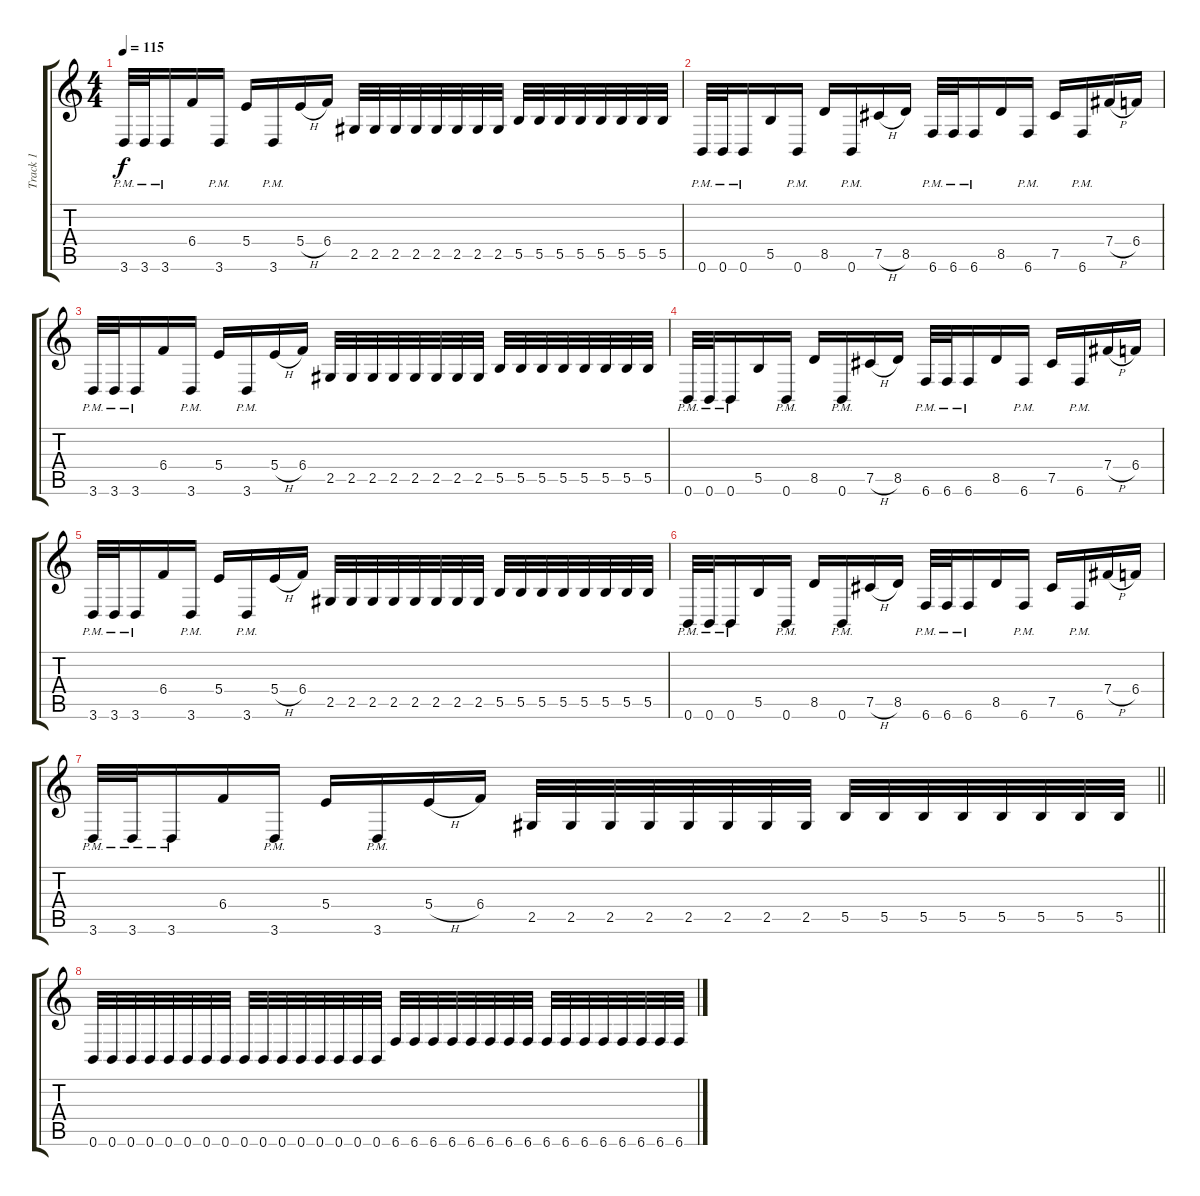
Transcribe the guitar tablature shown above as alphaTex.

\track ("Track 1" "Track 1") {instrument distortionguitar}
\staff {score tabs}
\tuning (Db4 Ab3 E3 B2 Gb2 B1) {hide}
\ts (4 4)
\tempo 115
\clef g2
\ks c
3.6{pm}.32{dy f} 3.6{pm}.32 3.6{pm}.16 6.4.16 3.6{pm}.16 5.4.16 3.6{pm}.16 5.4{h}.16 6.4.16 2.5.32 2.5.32 2.5.32 2.5.32 2.5.32 2.5.32 2.5.32 2.5.32 5.5.32 5.5.32 5.5.32 5.5.32 5.5.32 5.5.32 5.5.32 5.5.32 |
0.6{pm}.32 0.6{pm}.32 0.6{pm}.16 5.5.16 0.6{pm}.16 8.5.16 0.6{pm}.16 7.5{h}.16 8.5.16 6.6{pm}.32 6.6{pm}.32 6.6{pm}.16 8.5.16 6.6{pm}.16 7.5.16 6.6{pm}.16 7.4{h}.16 6.4.16 |
3.6{pm}.32 3.6{pm}.32 3.6{pm}.16 6.4.16 3.6{pm}.16 5.4.16 3.6{pm}.16 5.4{h}.16 6.4.16 2.5.32 2.5.32 2.5.32 2.5.32 2.5.32 2.5.32 2.5.32 2.5.32 5.5.32 5.5.32 5.5.32 5.5.32 5.5.32 5.5.32 5.5.32 5.5.32 |
0.6{pm}.32 0.6{pm}.32 0.6{pm}.16 5.5.16 0.6{pm}.16 8.5.16 0.6{pm}.16 7.5{h}.16 8.5.16 6.6{pm}.32 6.6{pm}.32 6.6{pm}.16 8.5.16 6.6{pm}.16 7.5.16 6.6{pm}.16 7.4{h}.16 6.4.16 |
3.6{pm}.32 3.6{pm}.32 3.6{pm}.16 6.4.16 3.6{pm}.16 5.4.16 3.6{pm}.16 5.4{h}.16 6.4.16 2.5.32 2.5.32 2.5.32 2.5.32 2.5.32 2.5.32 2.5.32 2.5.32 5.5.32 5.5.32 5.5.32 5.5.32 5.5.32 5.5.32 5.5.32 5.5.32 |
0.6{pm}.32 0.6{pm}.32 0.6{pm}.16 5.5.16 0.6{pm}.16 8.5.16 0.6{pm}.16 7.5{h}.16 8.5.16 6.6{pm}.32 6.6{pm}.32 6.6{pm}.16 8.5.16 6.6{pm}.16 7.5.16 6.6{pm}.16 7.4{h}.16 6.4.16 |
\barLineRight lightlight
3.6{pm}.32 3.6{pm}.32 3.6{pm}.16 6.4.16 3.6{pm}.16 5.4.16 3.6{pm}.16 5.4{h}.16 6.4.16 2.5.32 2.5.32 2.5.32 2.5.32 2.5.32 2.5.32 2.5.32 2.5.32 5.5.32 5.5.32 5.5.32 5.5.32 5.5.32 5.5.32 5.5.32 5.5.32 |
\section ("" "")
0.6.32 0.6.32 0.6.32 0.6.32 0.6.32 0.6.32 0.6.32 0.6.32 0.6.32 0.6.32 0.6.32 0.6.32 0.6.32 0.6.32 0.6.32 0.6.32 6.6.32 6.6.32 6.6.32 6.6.32 6.6.32 6.6.32 6.6.32 6.6.32 6.6.32 6.6.32 6.6.32 6.6.32 6.6.32 6.6.32 6.6.32 6.6.32
